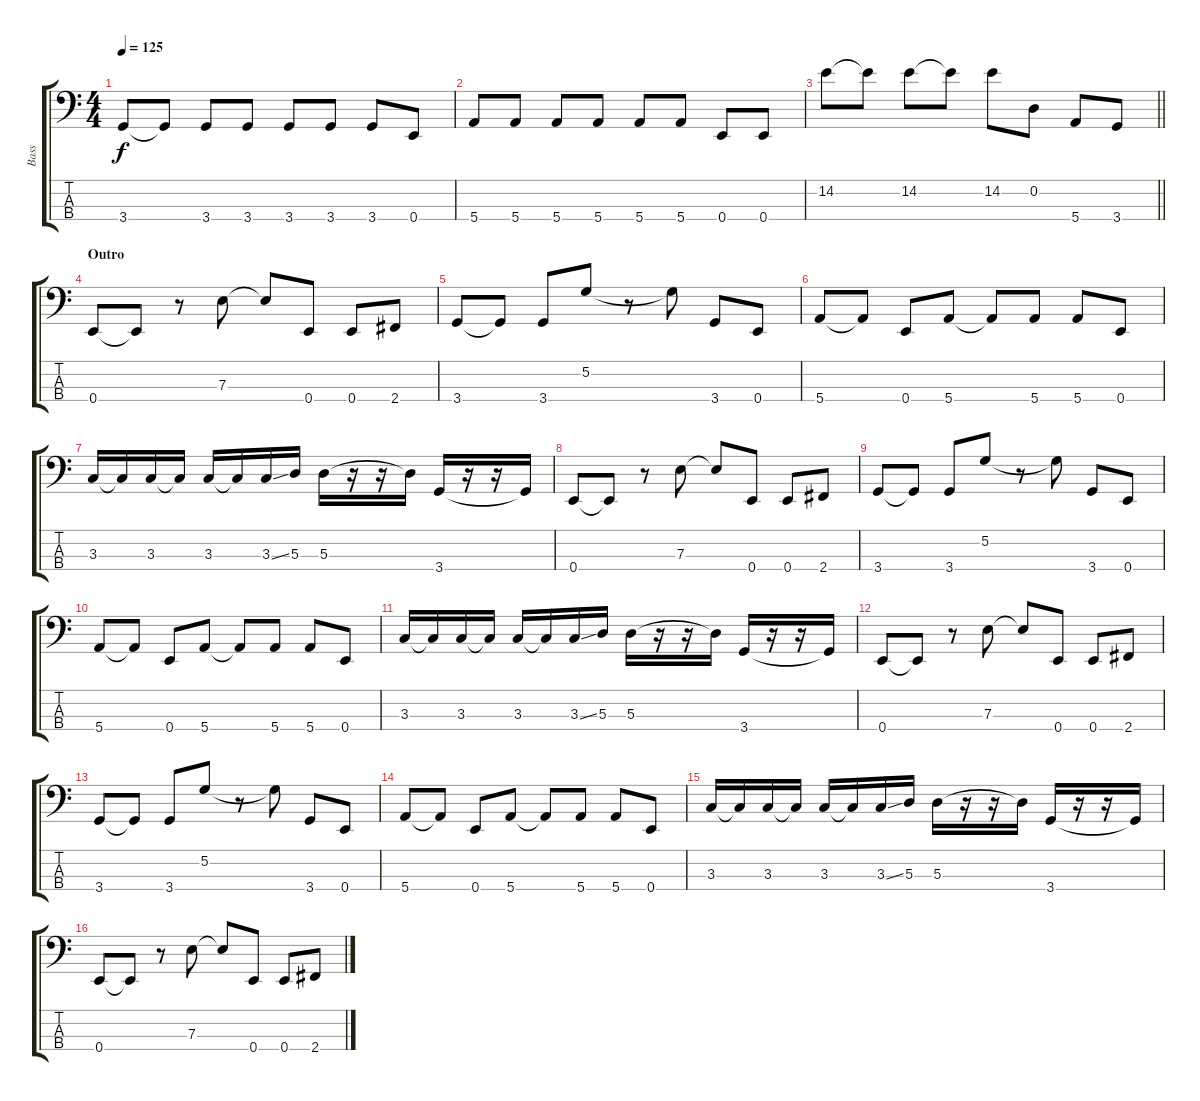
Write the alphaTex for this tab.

\track ("Bass" "Bass") {instrument electricbasspick}
\staff {score tabs}
\tuning (G2 D2 A1 E1) {hide}
\ts (4 4)
\tempo 125
\clef f4
\ks c
3.4.8{dy f} 3.4{t}.8 3.4.8 3.4.8 3.4.8 3.4.8 3.4.8 0.4.8 |
5.4.8 5.4.8 5.4.8 5.4.8 5.4.8 5.4.8 0.4.8 0.4.8 |
\barLineRight lightlight
14.2.8 14.2{t}.8 14.2.8 14.2{t}.8 14.2.8 0.2.8 5.4.8 3.4.8 |
\section ("" "Outro")
0.4.8 0.4{t}.8 r.8 7.3.8 7.3{t}.8 0.4.8 0.4.8 2.4.8 |
3.4.8 3.4{t}.8 3.4.8 5.2.8 r.8 5.2{t}.8 3.4.8 0.4.8 |
5.4.8 5.4{t}.8 0.4.8 5.4.8 5.4{t}.8 5.4.8 5.4.8 0.4.8 |
3.3.16 3.3{t}.16 3.3.16 3.3{t}.16 3.3.16 3.3{t}.16 3.3{ss}.16 5.3.16 5.3.16 r.16 r.16 5.3{t}.16 3.4.16 r.16 r.16 3.4{t}.16 |
0.4.8 0.4{t}.8 r.8 7.3.8 7.3{t}.8 0.4.8 0.4.8 2.4.8 |
3.4.8 3.4{t}.8 3.4.8 5.2.8 r.8 5.2{t}.8 3.4.8 0.4.8 |
5.4.8 5.4{t}.8 0.4.8 5.4.8 5.4{t}.8 5.4.8 5.4.8 0.4.8 |
3.3.16 3.3{t}.16 3.3.16 3.3{t}.16 3.3.16 3.3{t}.16 3.3{ss}.16 5.3.16 5.3.16 r.16 r.16 5.3{t}.16 3.4.16 r.16 r.16 3.4{t}.16 |
0.4.8 0.4{t}.8 r.8 7.3.8 7.3{t}.8 0.4.8 0.4.8 2.4.8 |
3.4.8 3.4{t}.8 3.4.8 5.2.8 r.8 5.2{t}.8 3.4.8 0.4.8 |
5.4.8 5.4{t}.8 0.4.8 5.4.8 5.4{t}.8 5.4.8 5.4.8 0.4.8 |
3.3.16 3.3{t}.16 3.3.16 3.3{t}.16 3.3.16 3.3{t}.16 3.3{ss}.16 5.3.16 5.3.16 r.16 r.16 5.3{t}.16 3.4.16 r.16 r.16 3.4{t}.16 |
0.4.8 0.4{t}.8 r.8 7.3.8 7.3{t}.8 0.4.8 0.4.8 2.4.8
